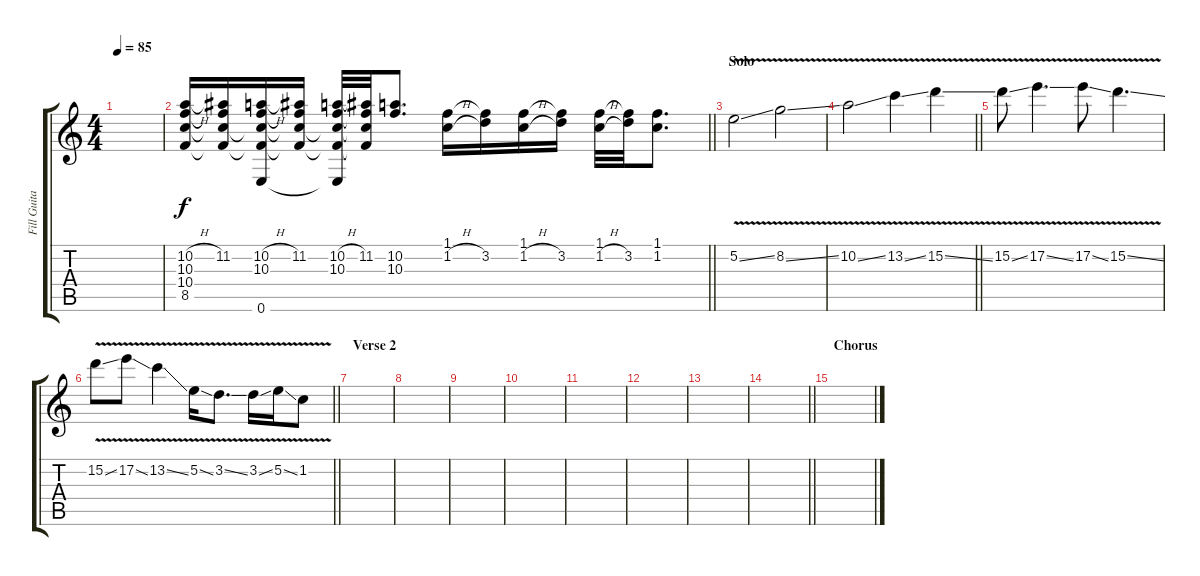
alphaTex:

\track ("Fill Guitar" "Fill Guita") {instrument electricguitarclean}
\staff {score tabs}
\tuning (E4 B3 G3 D3 A2 E2) {hide}
\ts (4 4)
\tempo 85
\clef g2
\ks c
|
\barLineRight lightlight
(10.2{h} 10.3 10.4 8.5).16 (11.2 10.3{t} 10.4{t} 8.5{t}).16 (10.2{h} 10.3 10.4{t} 8.5{t} 0.6).16 (11.2 10.3{t} 10.4{t} 8.5{t}).16 (10.2{h} 10.3 10.4{t} 8.5{t} 0.6{t}).32 (11.2 10.3{t} 10.4{t} 8.5{t}).32 (10.2 10.3).8{d} (1.1 1.2{h}).16 (1.1{t} 3.2).16 (1.1 1.2{h}).16 (1.1{t} 3.2).16 (1.1 1.2{h}).32 (1.1{t} 3.2).32 (1.1 1.2).8{d} |
\section ("" "Solo")
5.2{v ss}.2 8.2{v ss}.2 |
\barLineRight lightlight
10.2{v ss}.2 13.2{v ss}.4 15.2{v ss}.4 |
15.2{v ss}.8 17.2{v ss}.4{d} 17.2{v ss}.8 15.2{v ss}.4{d} |
\barLineRight lightlight
15.2{v ss}.8 17.2{v ss}.8 13.2{v ss}.4 5.2{v ss}.16 3.2{v ss}.8{d} 3.2{v ss}.16 5.2{v ss}.16 1.2{v}.8 |
\section ("" "Verse 2")
|
|
|
|
|
|
|
\barLineRight lightlight
|
\section ("" "Chorus")
